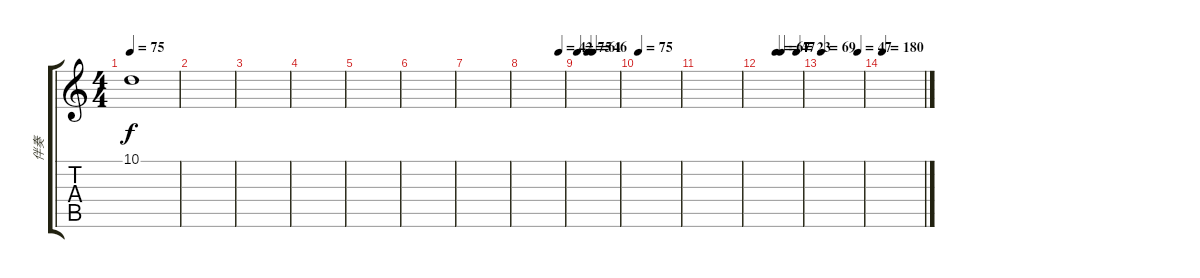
\track ("伴奏" "伴奏") {instrument marimba}
\staff {score tabs}
\tuning (E4 B3 G3 D3 A2 E2) {hide}
\ts (4 4)
\tempo 75
\clef g2
\ks c
10.1{t}.1{dy f} |
|
|
|
|
|
|
\tempo (42 0.875)
|
\tempo 75
\tempo (61 0.25)
\tempo (46 0.375)
|
\tempo 75
|
|
\tempo (67 0.375)
\tempo (47 0.5)
\tempo (23 0.875)
|
\tempo 69
\tempo (47 0.875)
|
\tempo 180
